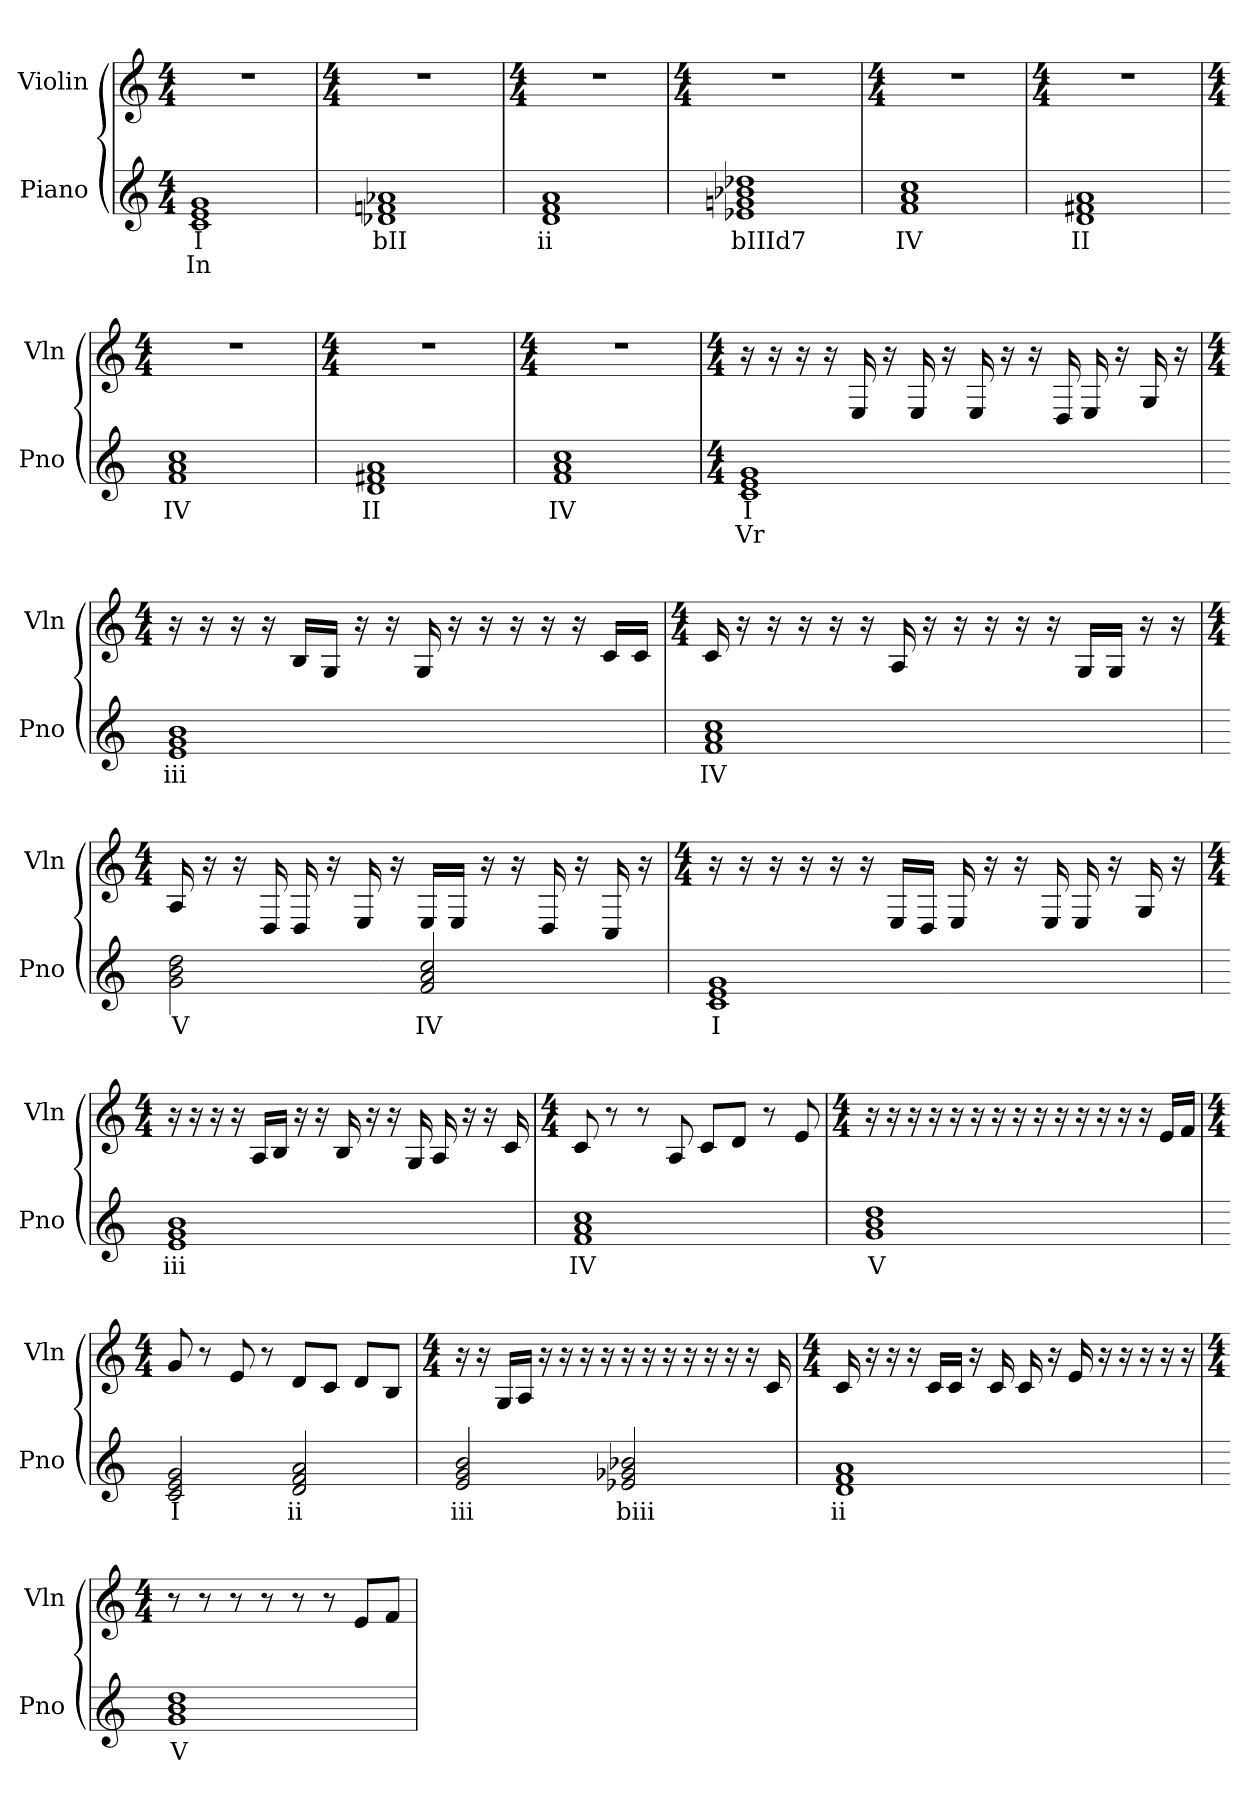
**kern	**text	**text	**kern
*part2	*part2	*part2	*part1
*staff2	*staff2	*staff2	*staff1
*I"Piano	*	*	*I"Violin
*I'Pno	*	*	*I'Vln
*k[]	*	*	*
*C:	*	*	*
*M4/4	*	*	*M4/4
=	=	=	=
1c 1e 1g	I	In	1r
=	=	=	=
*k[]	*	*	*
*C:	*	*	*
*	*	*	*M4/4
1d-X 1fn 1a-X	bII	.	1r
=	=	=	=
*k[]	*	*	*
*C:	*	*	*
*	*	*	*M4/4
1d 1f 1a	ii	.	1r
=	=	=	=
*k[]	*	*	*
*C:	*	*	*
*	*	*	*M4/4
1e-X 1gn 1b-X 1dd-X	bIIId7	.	1r
=	=	=	=
*k[]	*	*	*
*C:	*	*	*
*	*	*	*M4/4
1f 1a 1cc	IV	.	1r
=	=	=	=
*k[]	*	*	*
*C:	*	*	*
*	*	*	*M4/4
1d 1f#X 1a	II	.	1r
=	=	=	=
*k[]	*	*	*
*C:	*	*	*
*	*	*	*M4/4
1f 1a 1cc	IV	.	1r
=	=	=	=
*k[]	*	*	*
*C:	*	*	*
*	*	*	*M4/4
1d 1f#X 1a	II	.	1r
=	=	=	=
*k[]	*	*	*
*C:	*	*	*
*	*	*	*M4/4
1f 1a 1cc	IV	.	1r
=	=	=	=
*k[]	*	*	*
*C:	*	*	*
*M4/4	*	*	*M4/4
1c 1e 1g	I	Vr	16r
.	.	.	16r
.	.	.	16r
.	.	.	16r
.	.	.	16E
.	.	.	16r
.	.	.	16E
.	.	.	16r
.	.	.	16E
.	.	.	16r
.	.	.	16r
.	.	.	16D
.	.	.	16E
.	.	.	16r
.	.	.	16G
.	.	.	16r
=	=	=	=
*k[]	*	*	*
*C:	*	*	*
*	*	*	*M4/4
1e 1g 1b	iii	.	16r
.	.	.	16r
.	.	.	16r
.	.	.	16r
.	.	.	16BLL
.	.	.	16GJJ
.	.	.	16r
.	.	.	16r
.	.	.	16G
.	.	.	16r
.	.	.	16r
.	.	.	16r
.	.	.	16r
.	.	.	16r
.	.	.	16cLL
.	.	.	16cJJ
=	=	=	=
*k[]	*	*	*
*C:	*	*	*
*	*	*	*M4/4
1f 1a 1cc	IV	.	16c
.	.	.	16r
.	.	.	16r
.	.	.	16r
.	.	.	16r
.	.	.	16r
.	.	.	16A
.	.	.	16r
.	.	.	16r
.	.	.	16r
.	.	.	16r
.	.	.	16r
.	.	.	16GLL
.	.	.	16GJJ
.	.	.	16r
.	.	.	16r
=	=	=	=
*k[]	*	*	*
*C:	*	*	*
*	*	*	*M4/4
2g 2b 2dd	V	.	16A
.	.	.	16r
.	.	.	16r
.	.	.	16D
.	.	.	16D
.	.	.	16r
.	.	.	16E
.	.	.	16r
2f 2a 2cc	IV	.	16ELL
.	.	.	16EJJ
.	.	.	16r
.	.	.	16r
.	.	.	16D
.	.	.	16r
.	.	.	16C
.	.	.	16r
=	=	=	=
*k[]	*	*	*
*C:	*	*	*
*	*	*	*M4/4
1c 1e 1g	I	.	16r
.	.	.	16r
.	.	.	16r
.	.	.	16r
.	.	.	16r
.	.	.	16r
.	.	.	16ELL
.	.	.	16DJJ
.	.	.	16E
.	.	.	16r
.	.	.	16r
.	.	.	16E
.	.	.	16E
.	.	.	16r
.	.	.	16G
.	.	.	16r
=	=	=	=
*k[]	*	*	*
*C:	*	*	*
*	*	*	*M4/4
1e 1g 1b	iii	.	16r
.	.	.	16r
.	.	.	16r
.	.	.	16r
.	.	.	16ALL
.	.	.	16BJJ
.	.	.	16r
.	.	.	16r
.	.	.	16B
.	.	.	16r
.	.	.	16r
.	.	.	16G
.	.	.	16A
.	.	.	16r
.	.	.	16r
.	.	.	16c
=	=	=	=
*k[]	*	*	*
*C:	*	*	*
*	*	*	*M4/4
1f 1a 1cc	IV	.	8c
.	.	.	8r
.	.	.	8r
.	.	.	8A
.	.	.	8cL
.	.	.	8dJ
.	.	.	8r
.	.	.	8e
=	=	=	=
*k[]	*	*	*
*C:	*	*	*
*	*	*	*M4/4
1g 1b 1dd	V	.	16r
.	.	.	16r
.	.	.	16r
.	.	.	16r
.	.	.	16r
.	.	.	16r
.	.	.	16r
.	.	.	16r
.	.	.	16r
.	.	.	16r
.	.	.	16r
.	.	.	16r
.	.	.	16r
.	.	.	16r
.	.	.	16eLL
.	.	.	16fJJ
=	=	=	=
*k[]	*	*	*
*C:	*	*	*
*	*	*	*M4/4
2c 2e 2g	I	.	8g
.	.	.	8r
.	.	.	8e
.	.	.	8r
2d 2f 2a	ii	.	8dL
.	.	.	8cJ
.	.	.	8dL
.	.	.	8BJ
=	=	=	=
*k[]	*	*	*
*C:	*	*	*
*	*	*	*M4/4
2e 2g 2b	iii	.	16r
.	.	.	16r
.	.	.	16GLL
.	.	.	16AJJ
.	.	.	16r
.	.	.	16r
.	.	.	16r
.	.	.	16r
2e-X 2g-X 2b-X	biii	.	16r
.	.	.	16r
.	.	.	16r
.	.	.	16r
.	.	.	16r
.	.	.	16r
.	.	.	16r
.	.	.	16c
=	=	=	=
*k[]	*	*	*
*C:	*	*	*
*	*	*	*M4/4
1d 1f 1a	ii	.	16c
.	.	.	16r
.	.	.	16r
.	.	.	16r
.	.	.	16cLL
.	.	.	16cJJ
.	.	.	16r
.	.	.	16c
.	.	.	16c
.	.	.	16r
.	.	.	16e
.	.	.	16r
.	.	.	16r
.	.	.	16r
.	.	.	16r
.	.	.	16r
=	=	=	=
*k[]	*	*	*
*C:	*	*	*
*	*	*	*M4/4
1g 1b 1dd	V	.	8r
.	.	.	8r
.	.	.	8r
.	.	.	8r
.	.	.	8r
.	.	.	8r
.	.	.	8eL
.	.	.	8fJ
=	=	=	=
*-	*-	*-	*-
